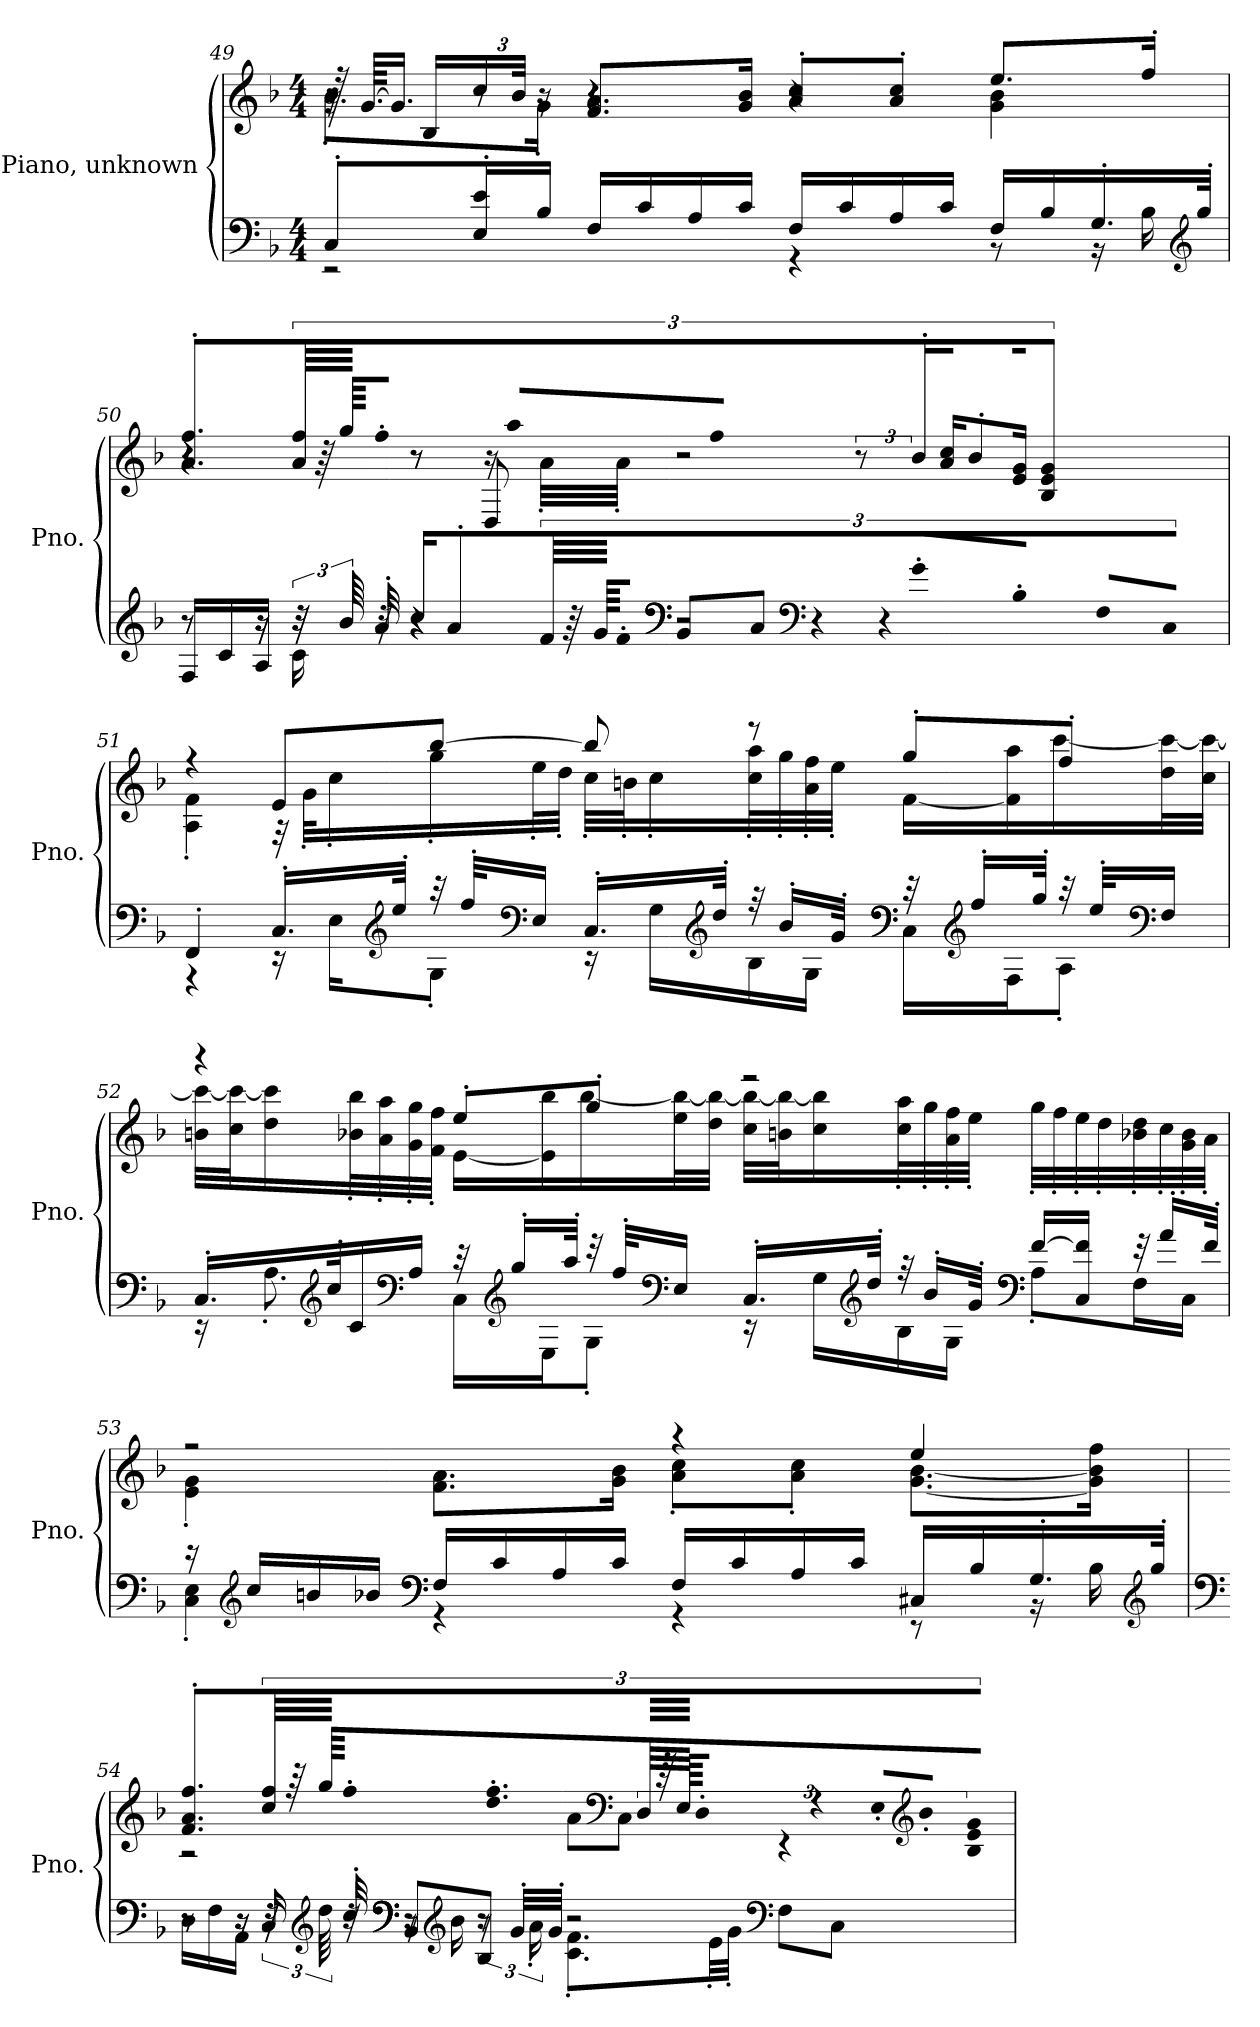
**kern	**kern
*part1	*part1
*staff2	*staff1
*I"Piano, unknown	*
*I'Pno.	*
!!LO:LB:g=z
*clefF4	*clefG2
*k[b-]	*k[b-]
*M4/4	*M4/4
=49	=49
*^	*^
*	*	*	*^
8C'/L	2r	16r	8.b-'\L	128r
.	.	.	.	[64.g/KKLL
.	.	.	.	16.g/JJ]
.	.	16B-/LL	.	.
*	*	*Xbrackettup	*	*
16E/' 16e/'L	.	24cc/	.	8r
.	.	48b-/JJk	.	.
16B-/JJ	.	16r	16g'\Jk	.
16F/LL	.	8.f/ 8.a/L	4r	4r
16c/	.	.	.	.
16A/	.	.	.	.
16c/JJ	.	16g/ 16b-/Jk	.	.
16F/LL	4r	8a/' 8cc/'L	4r	2r
16c/	.	.	.	.
16A/	.	8a/' 8cc/'J	.	.
16c/JJ	.	.	.	.
16F/LL	8r	8.ee/L	4g\ 4b-\	.
16B-/	.	.	.	.
16.G'/	16r	.	.	.
.	16B-\	16ff'/Jk	.	.
*clefG2	*	*	*	*
32gg'/JJk	.	.	.	.
!!LO:LB:g=z	!!	!!
=50	=50	=50	=50	=50
*	*^	*	*	*
16F/LL	8r	8r	8.a/' 8.ff/'L	4r	4r
16c/	.	.	.	.	.
16A/JJ	16r	16r	.	.	.
*	*	*	*brackettup	*	*
48r	16c\	32r	96a/ 96ff/Jkkk	.	.
.	.	.	96r	.	.
96b-/	.	.	96gg/KLLL	.	.
32r	.	32a'/	32ff'/JJJ	.	.
16cc/KL	4r	4r	16aa/LL	8r	8r
8a'/	.	.	16ff/JJ	.	.
.	.	.	12r	16r	8D/
96f/Jkkk	.	.	.	32a'\LLL	.
96r	.	.	.	.	.
96g/KLLL	.	.	24b-'/	.	.
32f'/JJJ	.	.	.	32a'\JJJ	.
*clefF4	*	*	*	*	*
16r	2r	8BB-/L	16a/ 16cc/KL	2r	2r
8g'/L	.	.	8b-'/	.	.
.	.	8C/J	.	.	.
16B-'/Jk	.	.	16e/ 16g/Jk	.	.
8F/L	.	4r	4B-/ 4e/ 4g/	.	.
8C/J	.	.	.	.	.
*	*v	*v	*	*	*
*	*	*	*v	*v
!!LO:LB:g=z
=51	=51	=51	=51
4FF'/	4r	4r	4A\' 4f\'
16.C'/LL	16r	8e/L	32r
.	.	.	32g'\KLL
.	16E\KL	.	16cc'\
*clefG2	*	*	*
32ee'/JJk	.	.	.
32r	8G'\J	[8bb-/J	16gg'\
32ff'/KLL	.	.	.
*clefF4	*	*	*
16E/JJ	.	.	32ee'\L
.	.	.	32dd'\JJJ
16.C'/LL	16r	8bb-/]	32cc'\LLL
.	.	.	32bn'\J
.	16G\LL	.	16cc'\
*clefG2	*	*	*
32dd'/JJk	.	.	.
32r	16B-\	8r	32cc\' 32aa\'L
16b-'/LL	.	.	32gg'\
.	16G\JJ	.	32a\' 32ff\'
32g'/JJk	.	.	32ee'\JJJ
*clefF4	*	*	*
32r	16C\LL	8gg'/L	[16f\LL
*clefG2	*	*	*
16ff'/LL	.	.	.
.	16F\J	.	16f\] 16aa\
32gg'/JJk	.	.	.
32r	8A'\J	8ff'/J	[16ccc\
32ee'/KLL	.	.	.
*clefF4	*	*	*
16F/JJ	.	.	32dd\ 32ccc\_L
.	.	.	32cc\ 32ccc\_JJJ
!!LO:LB:g=z	!!
=52	=52	=52	=52
16.C'/LL	16r	4r	32bn\ 32ccc\_LLL
.	.	.	32cc\ 32ccc\_J
.	8.A'\	.	16dd\ 16ccc\]
*clefG2	*	*	*
32cc'/K	.	.	.
16c/	.	.	32b-X\' 32bb-\'L
.	.	.	32a\' 32aa\'
*clefF4	*	*	*
16A/JJ	.	.	32g\' 32gg\'
.	.	.	32f\' 32ff\'JJJ
32r	16C\LL	8ee'/L	[16e\LL
*clefG2	*	*	*
16gg'/LL	.	.	.
.	16E\J	.	16e\] 16bb-\
32aa'/JJk	.	.	.
32r	8G'\J	8gg'/J	[16bb-\
32ff'/KLL	.	.	.
*clefF4	*	*	*
16E/JJ	.	.	32ee\ 32bb-\_L
.	.	.	32dd\ 32bb-\_JJJ
16.C'/LL	16r	2r	32cc\ 32bb-\_LLL
.	.	.	32bn\ 32bb-\_J
.	16G\LL	.	16cc\ 16bb-\]
*clefG2	*	*	*
32dd'/JJk	.	.	.
32r	16B-\	.	32cc\' 32aa\'L
16b-'/LL	.	.	32gg'\
.	16G\JJ	.	32a\' 32ff\'
32g'/JJk	.	.	32ee'\JJJ
*clefF4	*	*	*
[16f/LL	8A'\L	.	32gg'\LLL
.	.	.	32ff'\
16C/ 16f/]JJ	.	.	32ee'\
.	.	.	32dd'\
32r	16F\L	.	32b-X\' 32dd\'
16a'/LL	.	.	32cc'\
.	16C\JJ	.	32g\' 32b-\'
32f'/JJk	.	.	32a'\JJJ
!!LO:LB:g=z	!!
=53	=53	=53	=53
16r	4C\' 4E\'	2r	4e\' 4g\'
*clefG2	*	*	*
16cc/LL	.	.	.
16bn/	.	.	.
16b-X/JJ	.	.	.
*clefF4	*	*	*
16F/LL	4r	.	8.f\ 8.a\L
16c/	.	.	.
16A/	.	.	.
16c/JJ	.	.	16g\ 16b-\Jk
16F/LL	4r	4r	8a\' 8cc\'L
16c/	.	.	.
16A/	.	.	8a\' 8cc\'J
16c/JJ	.	.	.
16C#X/LL	8r	4ee/	[8.g\ [8.b-\L
16B-/	.	.	.
16.G'/	16r	.	.
.	16B-\	.	16g\] 16b-\] 16ff\Jk
*clefG2	*	*	*
32gg'/JJk	.	.	.
*v	*v	*	*
!!LO:PB:g=z	!!
=54	=54	=54
*clefF4	*	*
*^	*	*
*	*^	*	*
8r	16D\LL	8r	8.f/' 8.a/' 8.ff/'L	2r
.	16F\	.	.	.
16r	16AA\JJ	16r	.	.
32r	48r	16C/	96cc/ 96ff/Jkkk	.
.	.	.	96r	.
*clefG2	*	*	*	*
.	96dd\	.	96gg/KLLL	.
32cc'/	32r	.	32ff'/JJ	.
*clefF4	*	*	*	*
8r	16r	8BB-/L	8.dd/' 8.ff/'	.
*clefG2	*	*	*	*
.	16b-\	.	.	.
16r	12r	8B-/J	.	.
32g'/LLL	.	.	96b-/Jkkk	.
.	.	.	96r	.
.	24a'\	.	96cc/KLLL	.
32g'/JJJ	.	.	32b-'/JJJ	.
2r	8.c\' 8.f\'L	2r	16r	8a\L
.	.	.	8cc'/L	.
*	*	*	*clefF4	*
.	.	.	.	8C\J
*	*	*	*clefG2	*
.	32e'\LL	.	16b-'/Jk	.
.	32g'\JJJ	.	.	.
*clefF4	*	*	*	*
.	8F\L	.	4B-/ 4e/ 4g/	4r
.	8C\J	.	.	.
*v	*v	*v	*	*
*	*v	*v
=	=
*-	*-
